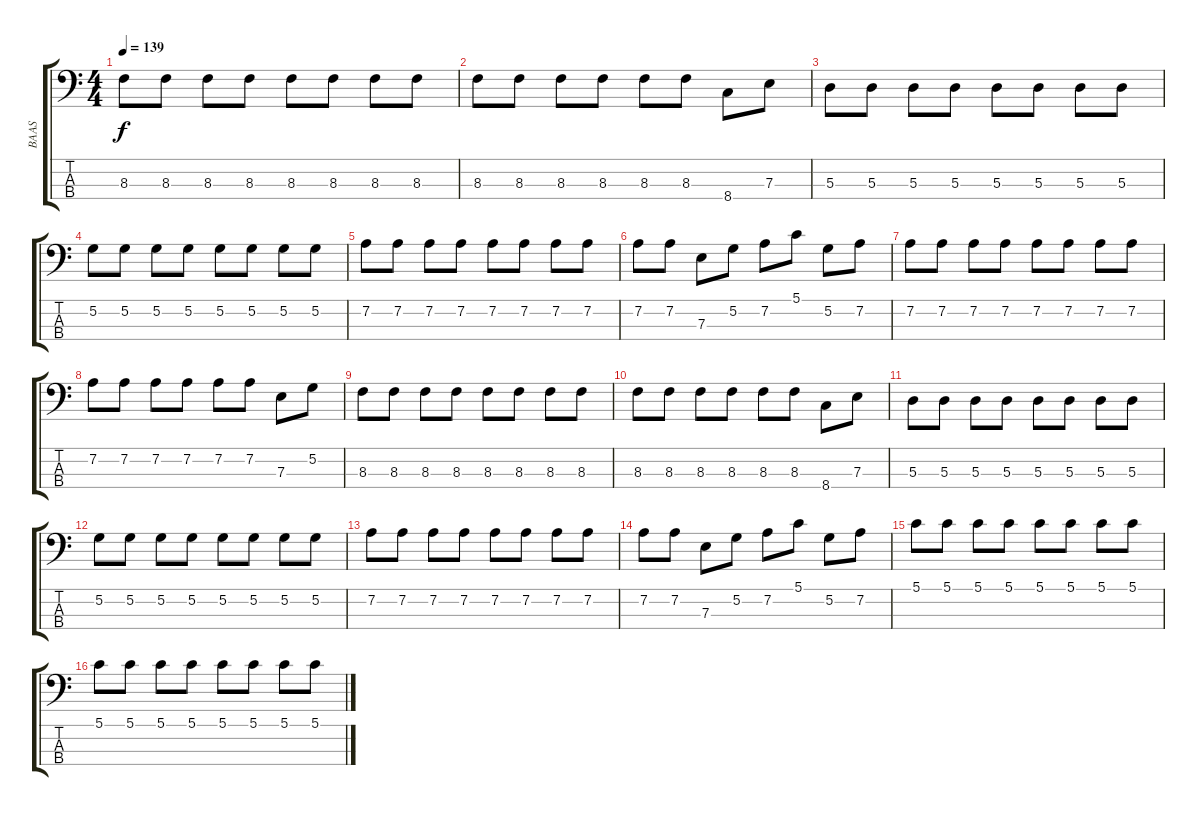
\track ("BAAS" "BAAS") {instrument electricbassfinger}
\staff {score tabs}
\tuning (G2 D2 A1 E1) {hide}
\ts (4 4)
\tempo 139
\clef f4
\ks c
8.3.8{dy f} 8.3.8 8.3.8 8.3.8 8.3.8 8.3.8 8.3.8 8.3.8 |
8.3.8 8.3.8 8.3.8 8.3.8 8.3.8 8.3.8 8.4.8 7.3.8 |
5.3.8 5.3.8 5.3.8 5.3.8 5.3.8 5.3.8 5.3.8 5.3.8 |
5.2.8 5.2.8 5.2.8 5.2.8 5.2.8 5.2.8 5.2.8 5.2.8 |
7.2.8 7.2.8 7.2.8 7.2.8 7.2.8 7.2.8 7.2.8 7.2.8 |
7.2.8 7.2.8 7.3.8 5.2.8 7.2.8 5.1.8 5.2.8 7.2.8 |
7.2.8 7.2.8 7.2.8 7.2.8 7.2.8 7.2.8 7.2.8 7.2.8 |
7.2.8 7.2.8 7.2.8 7.2.8 7.2.8 7.2.8 7.3.8 5.2.8 |
8.3.8 8.3.8 8.3.8 8.3.8 8.3.8 8.3.8 8.3.8 8.3.8 |
8.3.8 8.3.8 8.3.8 8.3.8 8.3.8 8.3.8 8.4.8 7.3.8 |
5.3.8 5.3.8 5.3.8 5.3.8 5.3.8 5.3.8 5.3.8 5.3.8 |
5.2.8 5.2.8 5.2.8 5.2.8 5.2.8 5.2.8 5.2.8 5.2.8 |
7.2.8 7.2.8 7.2.8 7.2.8 7.2.8 7.2.8 7.2.8 7.2.8 |
7.2.8 7.2.8 7.3.8 5.2.8 7.2.8 5.1.8 5.2.8 7.2.8 |
5.1.8 5.1.8 5.1.8 5.1.8 5.1.8 5.1.8 5.1.8 5.1.8 |
5.1.8 5.1.8 5.1.8 5.1.8 5.1.8 5.1.8 5.1.8 5.1.8
